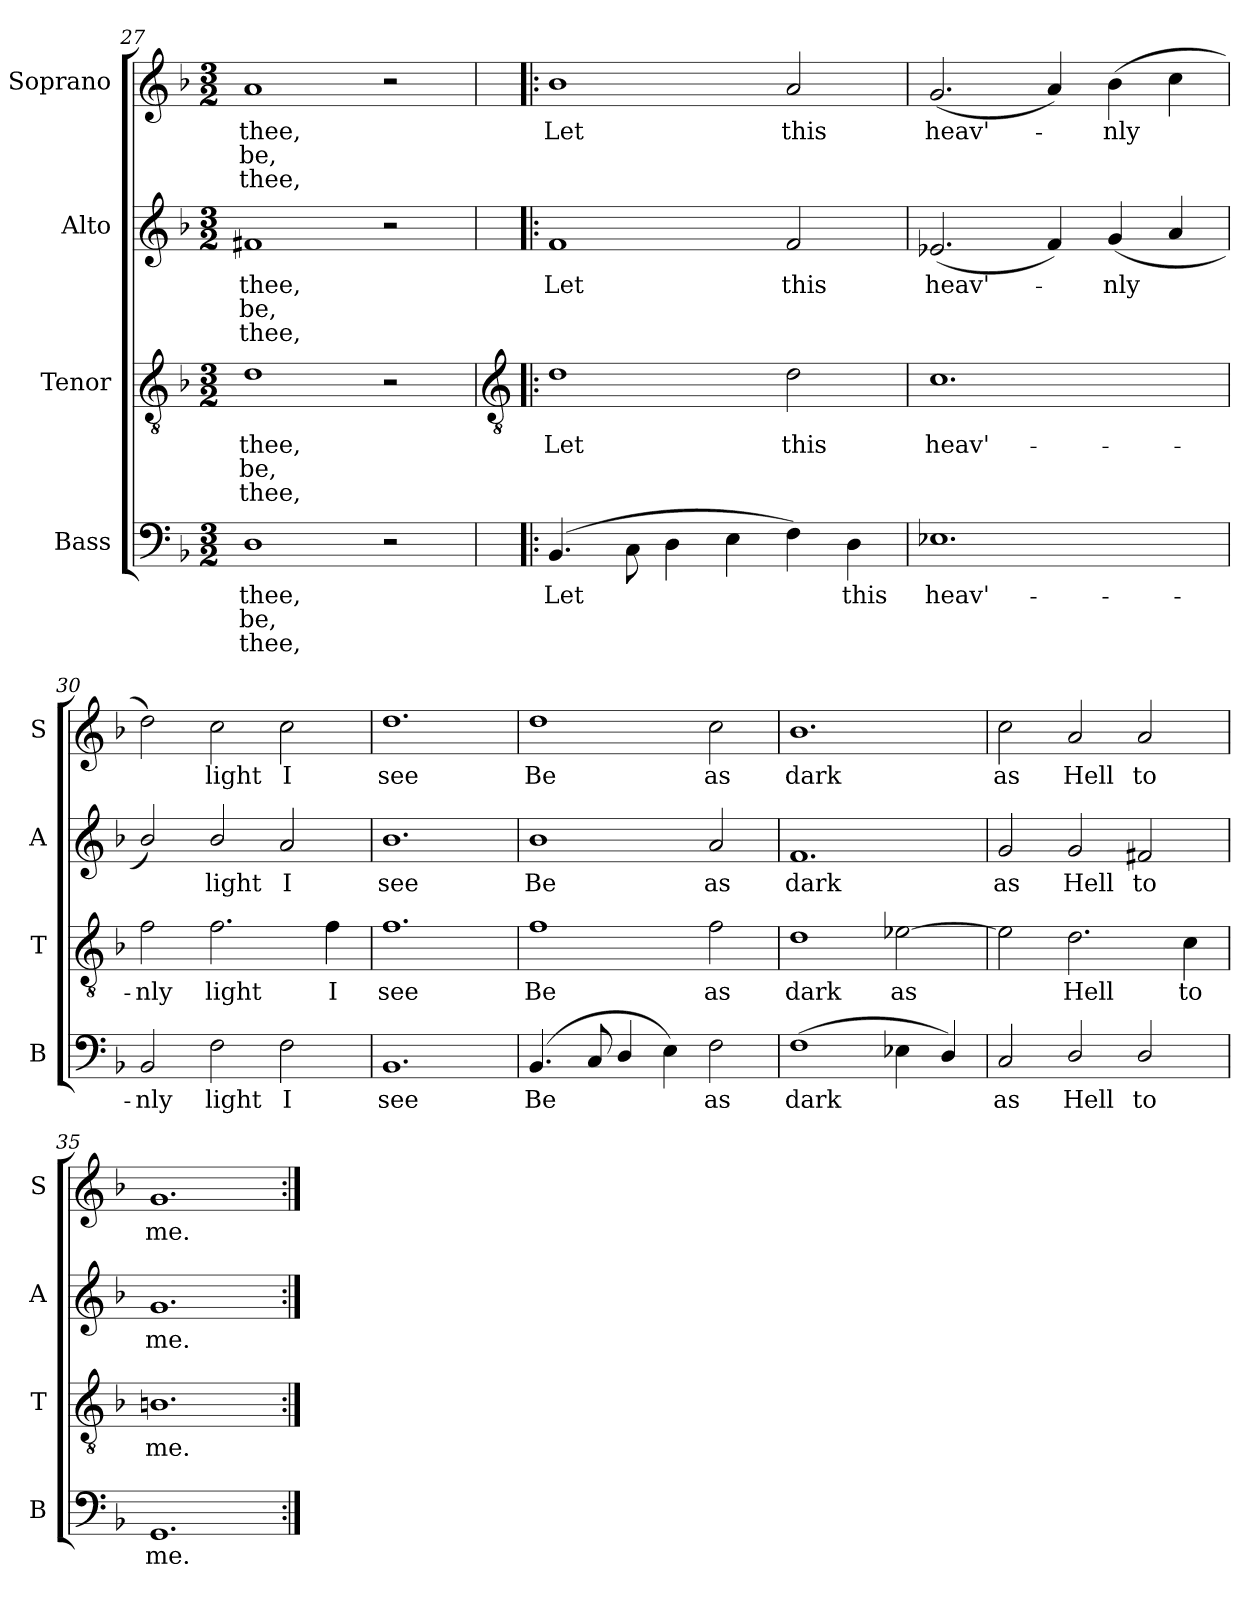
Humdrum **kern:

**kern	**text	**text	**text	**kern	**text	**text	**text	**kern	**text	**text	**text	**kern	**text	**text	**text
*part4	*part4	*part4	*part4	*part3	*part3	*part3	*part3	*part2	*part2	*part2	*part2	*part1	*part1	*part1	*part1
*staff4	*staff4	*staff4	*staff4	*staff3	*staff3	*staff3	*staff3	*staff2	*staff2	*staff2	*staff2	*staff1	*staff1	*staff1	*staff1
*I"Bass	*	*	*	*I"Tenor	*	*	*	*I"Alto	*	*	*	*I"Soprano	*	*	*
*I'B	*	*	*	*I'T	*	*	*	*I'A	*	*	*	*I'S	*	*	*
*clefF4	*	*	*	*clefGv2	*	*	*	*clefG2	*	*	*	*clefG2	*	*	*
*k[b-]	*	*	*	*k[b-]	*	*	*	*k[b-]	*	*	*	*k[b-]	*	*	*
*F:	*	*	*	*F:	*	*	*	*F:	*	*	*	*F:	*	*	*
*M3/2	*	*	*	*M3/2	*	*	*	*M3/2	*	*	*	*M3/2	*	*	*
=27	=27	=27	=27	=27	=27	=27	=27	=27	=27	=27	=27	=27	=27	=27	=27
!	!LO:LY:b	!LO:LY:b	!LO:LY:b	!	!LO:LY:b	!LO:LY:b	!LO:LY:b	!	!LO:LY:b	!LO:LY:b	!LO:LY:b	!	!LO:LY:b	!LO:LY:b	!LO:LY:b
1D	thee,	be,	thee,	1d	thee,	be,	thee,	1f#X	thee,	be,	thee,	1a	thee,	be,	thee,
2r	.	.	.	2r	.	.	.	2r	.	.	.	2r	.	.	.
!!LO:LB:g=z
=28!|:	=28!|:	=28!|:	=28!|:	=28!|:	=28!|:	=28!|:	=28!|:	=28!|:	=28!|:	=28!|:	=28!|:	=28!|:	=28!|:	=28!|:	=28!|:
*	*	*	*	*clefGv2	*	*	*	*	*	*	*	*	*	*	*
!	!LO:LY:b	!	!	!	!LO:LY:b	!	!	!	!LO:LY:b	!	!	!	!LO:LY:b	!	!
(>4.BB-	Let	.	.	1d	Let	.	.	1f	Let	.	.	1b-	Let	.	.
8C\	.	.	.	.	.	.	.	.	.	.	.	.	.	.	.
4D	.	.	.	.	.	.	.	.	.	.	.	.	.	.	.
4E	.	.	.	.	.	.	.	.	.	.	.	.	.	.	.
!	!	!	!	!	!LO:LY:b	!	!	!	!LO:LY:b	!	!	!	!LO:LY:b	!	!
4F)	.	.	.	2d	this	.	.	2f	this	.	.	2a	this	.	.
!	!LO:LY:b	!	!	!	!	!	!	!	!	!	!	!	!	!	!
4D	this	.	.	.	.	.	.	.	.	.	.	.	.	.	.
=29	=29	=29	=29	=29	=29	=29	=29	=29	=29	=29	=29	=29	=29	=29	=29
!	!LO:LY:b	!	!	!	!LO:LY:b	!	!	!	!LO:LY:b	!	!	!	!LO:LY:b	!	!
1.E-X	heav'-	.	.	1.c	heav'-	.	.	(<2.e-X	heav'-	.	.	(<2.g	heav'-	.	.
.	.	.	.	.	.	.	.	4f)	.	.	.	4a)	.	.	.
!	!	!	!	!	!	!	!	!	!LO:LY:b	!	!	!	!LO:LY:b	!	!
.	.	.	.	.	.	.	.	(<4g	nly	.	.	(>4b-	nly	.	.
.	.	.	.	.	.	.	.	4a	.	.	.	4cc	.	.	.
=30	=30	=30	=30	=30	=30	=30	=30	=30	=30	=30	=30	=30	=30	=30	=30
!	!LO:LY:b	!	!	!	!LO:LY:b	!	!	!	!	!	!	!	!	!	!
2BB-	-nly	.	.	2f	-nly	.	.	2b-/)	.	.	.	2dd)	.	.	.
!	!LO:LY:b	!	!	!	!LO:LY:b	!	!	!	!LO:LY:b	!	!	!	!LO:LY:b	!	!
2F	light	.	.	2.f	light	.	.	2b-/	light	.	.	2cc	light	.	.
!	!LO:LY:b	!	!	!	!	!	!	!	!LO:LY:b	!	!	!	!LO:LY:b	!	!
2F	I	.	.	.	.	.	.	2a	I	.	.	2cc	I	.	.
!	!	!	!	!	!LO:LY:b	!	!	!	!	!	!	!	!	!	!
.	.	.	.	4f	I	.	.	.	.	.	.	.	.	.	.
=31	=31	=31	=31	=31	=31	=31	=31	=31	=31	=31	=31	=31	=31	=31	=31
!	!LO:LY:b	!	!	!	!LO:LY:b	!	!	!	!LO:LY:b	!	!	!	!LO:LY:b	!	!
1.BB-	see	.	.	1.f	see	.	.	1.b-	see	.	.	1.dd	see	.	.
=32	=32	=32	=32	=32	=32	=32	=32	=32	=32	=32	=32	=32	=32	=32	=32
!	!LO:LY:b	!	!	!	!LO:LY:b	!	!	!	!LO:LY:b	!	!	!	!LO:LY:b	!	!
(<4.BB-	Be	.	.	1f	Be	.	.	1b-	Be	.	.	1dd	Be	.	.
8C	.	.	.	.	.	.	.	.	.	.	.	.	.	.	.
4D/	.	.	.	.	.	.	.	.	.	.	.	.	.	.	.
4E)	.	.	.	.	.	.	.	.	.	.	.	.	.	.	.
!	!LO:LY:b	!	!	!	!LO:LY:b	!	!	!	!LO:LY:b	!	!	!	!LO:LY:b	!	!
2F	as	.	.	2f	as	.	.	2a	as	.	.	2cc	as	.	.
=33	=33	=33	=33	=33	=33	=33	=33	=33	=33	=33	=33	=33	=33	=33	=33
!	!LO:LY:b	!	!	!	!LO:LY:b	!	!	!	!LO:LY:b	!	!	!	!LO:LY:b	!	!
(>1F	dark	.	.	1d	dark	.	.	1.f	dark	.	.	1.b-	dark	.	.
!	!	!	!	!	!LO:LY:b	!	!	!	!	!	!	!	!	!	!
4E-X	.	.	.	[2e-X	as	.	.	.	.	.	.	.	.	.	.
4D/)	.	.	.	.	.	.	.	.	.	.	.	.	.	.	.
=34	=34	=34	=34	=34	=34	=34	=34	=34	=34	=34	=34	=34	=34	=34	=34
!	!LO:LY:b	!	!	!	!	!	!	!	!LO:LY:b	!	!	!	!LO:LY:b	!	!
2C	as	.	.	2e-]	.	.	.	2g	as	.	.	2cc	as	.	.
!	!LO:LY:b	!	!	!	!LO:LY:b	!	!	!	!LO:LY:b	!	!	!	!LO:LY:b	!	!
2D/	Hell	.	.	2.d	Hell	.	.	2g	Hell	.	.	2a	Hell	.	.
!	!LO:LY:b	!	!	!	!	!	!	!	!LO:LY:b	!	!	!	!LO:LY:b	!	!
2D/	to	.	.	.	.	.	.	2f#X	to	.	.	2a	to	.	.
!	!	!	!	!	!LO:LY:b	!	!	!	!	!	!	!	!	!	!
.	.	.	.	4c	to	.	.	.	.	.	.	.	.	.	.
=35	=35	=35	=35	=35	=35	=35	=35	=35	=35	=35	=35	=35	=35	=35	=35
!	!LO:LY:b	!	!	!	!LO:LY:b	!	!	!	!LO:LY:b	!	!	!	!LO:LY:b	!	!
1.GG	me.	.	.	1.Bn	me.	.	.	1.g	me.	.	.	1.g	me.	.	.
=:|!	=:|!	=:|!	=:|!	=:|!	=:|!	=:|!	=:|!	=:|!	=:|!	=:|!	=:|!	=:|!	=:|!	=:|!	=:|!
*-	*-	*-	*-	*-	*-	*-	*-	*-	*-	*-	*-	*-	*-	*-	*-
